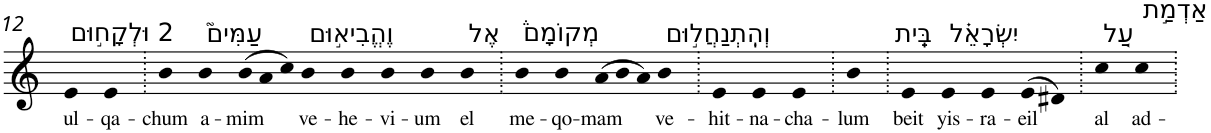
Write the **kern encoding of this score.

**kern	**text
*part1	*part1
*staff1	*staff1
*I"Piano	*
*I'Pno	*
!!LO:PB:g=z
*clefG2	*
*k[]	*
=12	=12
!LO:TX:a:t=2 וּלְקָח֣וּם	!
!	!LO:LY:b
4e	ul-
!	!LO:LY:b
4e	-qa-
=13.	=13.
!	!LO:LY:b
4b	-chum
!LO:TX:a:t=עַמִּים֮	!
!	!LO:LY:b
4b	a-
!	!LO:LY:b
(12b	-mim
12a	.
12cc)	.
!LO:TX:a:t=וֶהֱבִיא֣וּם	!
!	!LO:LY:b
4b	ve-
!	!LO:LY:b
4b	-he-
!	!LO:LY:b
4b	-vi-
!	!LO:LY:b
4b	-um
!LO:TX:a:t=אֶל	!
!	!LO:LY:b
4b	el
=14.	=14.
!LO:TX:a:t=מְקוֹמָם֒	!
!	!LO:LY:b
4b	me-
!	!LO:LY:b
4b	-qo-
!	!LO:LY:b
(12a	-mam
12b	.
12a)	.
!LO:TX:a:t=וְהִֽתְנַחֲל֣וּם	!
!	!LO:LY:b
4b	ve-
=15.	=15.
!	!LO:LY:b
4e	-hit-
!	!LO:LY:b
4e	-na-
!	!LO:LY:b
4e	-cha-
=16.	=16.
!	!LO:LY:b
4b	-lum
=17.	=17.
!LO:TX:a:t=בֵּֽית	!
!	!LO:LY:b
4e	beit
!LO:TX:a:t=יִשְׂרָאֵ֗ל	!
!	!LO:LY:b
4e	yis-
!	!LO:LY:b
4e	-ra-
!	!LO:LY:b
(>8e	-eil
8d#X)	.
=18.	=18.
!LO:TX:a:t=עַ֚ל	!
!	!LO:LY:b
4cc	al
!LO:TX:a:t=אַדְמַ֣ת	!
!	!LO:LY:b
4cc	ad-
=.	=.
*-	*-
